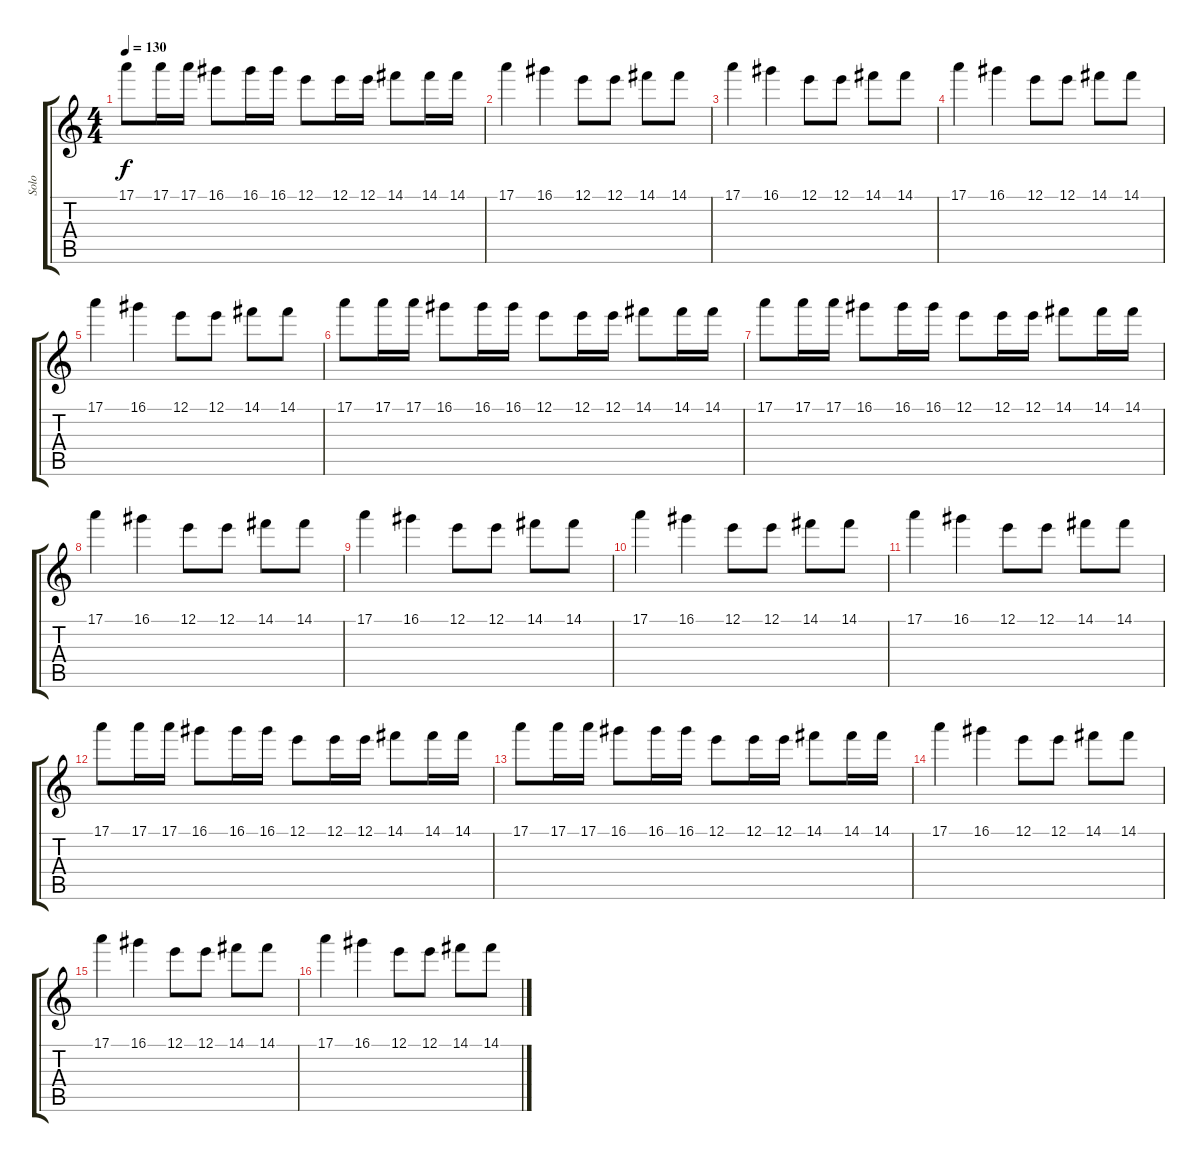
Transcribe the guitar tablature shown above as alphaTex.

\track ("Solo" "Solo") {instrument electricguitarjazz}
\staff {score tabs}
\tuning (E4 B3 G3 D3 A2 E2) {hide}
\ts (4 4)
\tempo 130
\clef g2
\ks c
17.1.8{dy f} 17.1.16 17.1.16 16.1.8 16.1.16 16.1.16 12.1.8 12.1.16 12.1.16 14.1.8 14.1.16 14.1.16 |
17.1.4 16.1.4 12.1.8 12.1.8 14.1.8 14.1.8 |
17.1.4 16.1.4 12.1.8 12.1.8 14.1.8 14.1.8 |
17.1.4 16.1.4 12.1.8 12.1.8 14.1.8 14.1.8 |
17.1.4 16.1.4 12.1.8 12.1.8 14.1.8 14.1.8 |
17.1.8 17.1.16 17.1.16 16.1.8 16.1.16 16.1.16 12.1.8 12.1.16 12.1.16 14.1.8 14.1.16 14.1.16 |
17.1.8 17.1.16 17.1.16 16.1.8 16.1.16 16.1.16 12.1.8 12.1.16 12.1.16 14.1.8 14.1.16 14.1.16 |
17.1.4 16.1.4 12.1.8 12.1.8 14.1.8 14.1.8 |
17.1.4 16.1.4 12.1.8 12.1.8 14.1.8 14.1.8 |
17.1.4 16.1.4 12.1.8 12.1.8 14.1.8 14.1.8 |
17.1.4 16.1.4 12.1.8 12.1.8 14.1.8 14.1.8 |
17.1.8 17.1.16 17.1.16 16.1.8 16.1.16 16.1.16 12.1.8 12.1.16 12.1.16 14.1.8 14.1.16 14.1.16 |
17.1.8 17.1.16 17.1.16 16.1.8 16.1.16 16.1.16 12.1.8 12.1.16 12.1.16 14.1.8 14.1.16 14.1.16 |
17.1.4 16.1.4 12.1.8 12.1.8 14.1.8 14.1.8 |
17.1.4 16.1.4 12.1.8 12.1.8 14.1.8 14.1.8 |
17.1.4 16.1.4 12.1.8 12.1.8 14.1.8 14.1.8
